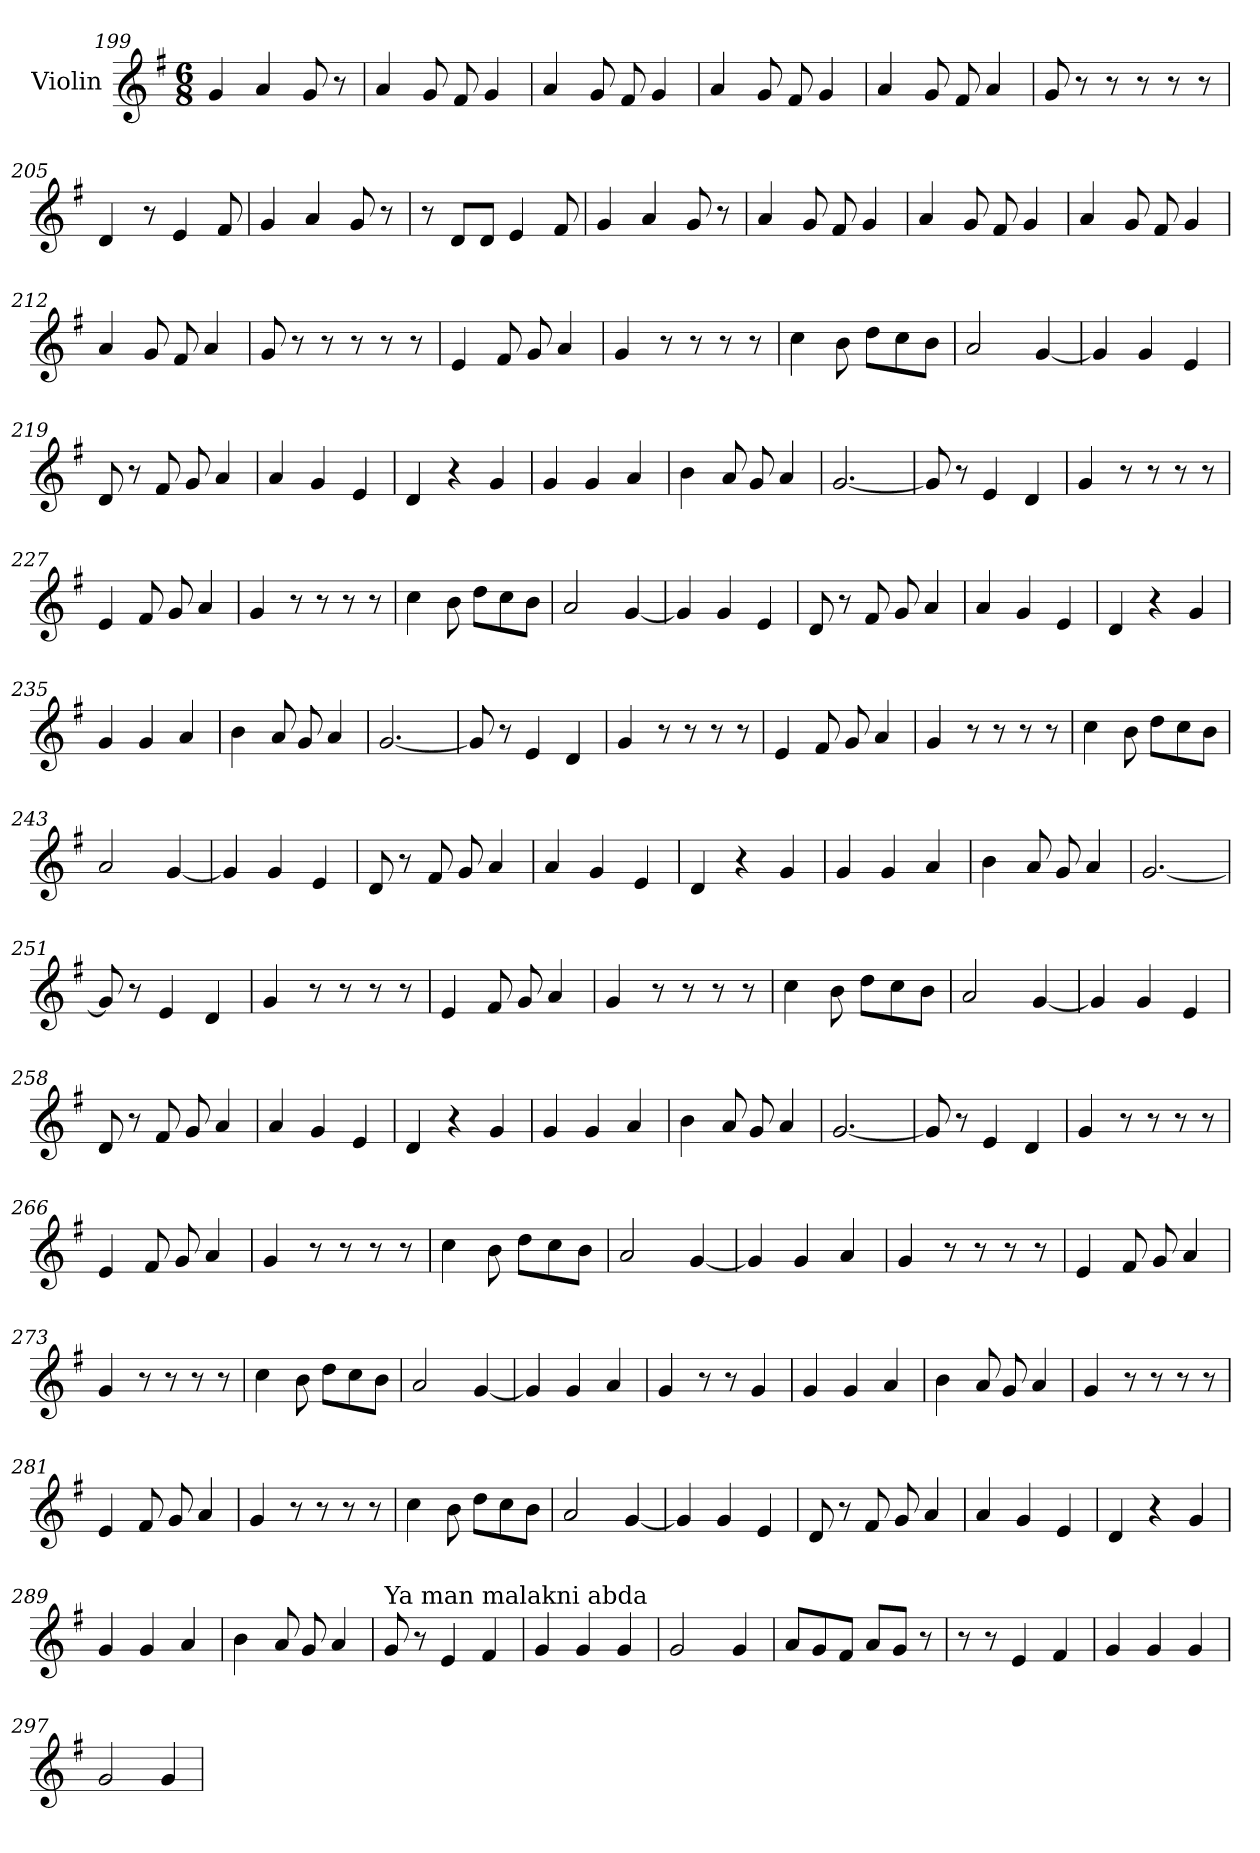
**kern
*part1
*staff1
*I"Violin
*clefG2
*k[f#]
*G:
*M6/8
=199
4g/
4a/
8g/
8r
=200
4a/
8g/
8f#/
4g/
=201
4a/
8g/
8f#/
4g/
!!LO:LB:g=z
=202
4a/
8g/
8f#/
4g/
=203
4a/
8g/
8f#/
4a/
=204
8g/
8r
8r
8r
8r
8r
=205
4d/
8r
4e/
8f#/
=206
4g/
4a/
8g/
8r
=207
8r
8d/L
8d/J
4e/
8f#/
!!LO:LB:g=z
=208
4g/
4a/
8g/
8r
=209
4a/
8g/
8f#/
4g/
=210
4a/
8g/
8f#/
4g/
=211
4a/
8g/
8f#/
4g/
=212
4a/
8g/
8f#/
4a/
=213
8g/
8r
8r
8r
8r
8r
!!LO:LB:g=z
=214
4e/
8f#/
8g/
4a/
=215
4g/
8r
8r
8r
8r
=216
4cc\
8b\
8dd\L
8cc\
8b\J
=217
2a/
[4g/
=218
4g/]
4g/
4e/
=219
8d/
8r
8f#/
8g/
4a/
=220
4a/
4g/
4e/
!!LO:LB:g=z
=221
4d/
4r
4g/
=222
4g/
4g/
4a/
=223
4b\
8a/
8g/
4a/
=224
[2.g/
=225
8g/]
8r
4e/
4d/
=226
4g/
8r
8r
8r
8r
=227
4e/
8f#/
8g/
4a/
!!LO:LB:g=z
=228
4g/
8r
8r
8r
8r
=229
4cc\
8b\
8dd\L
8cc\
8b\J
=230
2a/
[4g/
=231
4g/]
4g/
4e/
=232
8d/
8r
8f#/
8g/
4a/
=233
4a/
4g/
4e/
=234
4d/
4r
4g/
!!LO:LB:g=z
=235
4g/
4g/
4a/
=236
4b\
8a/
8g/
4a/
=237
[2.g/
=238
8g/]
8r
4e/
4d/
=239
4g/
8r
8r
8r
8r
=240
4e/
8f#/
8g/
4a/
=241
4g/
8r
8r
8r
8r
!!LO:LB:g=z
=242
4cc\
8b\
8dd\L
8cc\
8b\J
=243
2a/
[4g/
=244
4g/]
4g/
4e/
=245
8d/
8r
8f#/
8g/
4a/
=246
4a/
4g/
4e/
=247
4d/
4r
4g/
=248
4g/
4g/
4a/
!!LO:PB:g=z
=249
4b\
8a/
8g/
4a/
=250
[2.g/
=251
8g/]
8r
4e/
4d/
=252
4g/
8r
8r
8r
8r
=253
4e/
8f#/
8g/
4a/
=254
4g/
8r
8r
8r
8r
=255
4cc\
8b\
8dd\L
8cc\
8b\J
!!LO:LB:g=z
=256
2a/
[4g/
=257
4g/]
4g/
4e/
=258
8d/
8r
8f#/
8g/
4a/
=259
4a/
4g/
4e/
=260
4d/
4r
4g/
=261
4g/
4g/
4a/
=262
4b\
8a/
8g/
4a/
!!LO:LB:g=z
=263
[2.g/
=264
8g/]
8r
4e/
4d/
=265
4g/
8r
8r
8r
8r
=266
4e/
8f#/
8g/
4a/
=267
4g/
8r
8r
8r
8r
=268
4cc\
8b\
8dd\L
8cc\
8b\J
=269
2a/
[4g/
!!LO:LB:g=z
=270
4g/]
4g/
4a/
=271
4g/
8r
8r
8r
8r
=272
4e/
8f#/
8g/
4a/
=273
4g/
8r
8r
8r
8r
=274
4cc\
8b\
8dd\L
8cc\
8b\J
=275
2a/
[4g/
=276
4g/]
4g/
4a/
!!LO:LB:g=z
=277
4g/
8r
8r
4g/
=278
4g/
4g/
4a/
=279
4b\
8a/
8g/
4a/
=280
4g/
8r
8r
8r
8r
=281
4e/
8f#/
8g/
4a/
=282
4g/
8r
8r
8r
8r
!!LO:LB:g=z
=283
4cc\
8b\
8dd\L
8cc\
8b\J
=284
2a/
[4g/
=285
4g/]
4g/
4e/
=286
8d/
8r
8f#/
8g/
4a/
=287
4a/
4g/
4e/
=288
4d/
4r
4g/
=289
4g/
4g/
4a/
!!LO:LB:g=z
=290
4b\
8a/
8g/
4a/
=291
*MM150
!LO:TX:a:t=Ya man malakni abda
8g/
8r
4e/
4f#/
=292
4g/
4g/
4g/
=293
2g/
4g/
=294
8a/L
8g/
8f#/J
8a/L
8g/J
8r
=295
8r
8r
4e/
4f#/
=296
4g/
4g/
4g/
!!LO:LB:g=z
=297
2g/
4g/
=
*-
